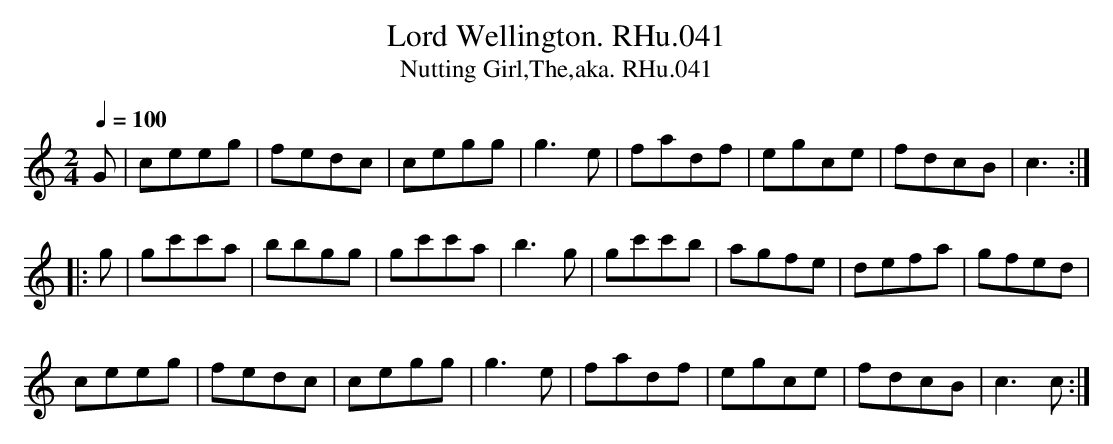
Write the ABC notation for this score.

X:1
T:Lord Wellington. RHu.041
T:Nutting Girl,The,aka. RHu.041
L:1/8
M:2/4
Q:1/4=100
K:C
G|ceeg|fedc|cegg|g3e|fadf|egce|fdcB|c3::!
g|gc'c'a|bbgg|gc'c'a|b3g|gc'c'b|agfe|defa|gfed|!
ceeg|fedc|cegg|g3e|fadf|egce|fdcB|c3c:|
